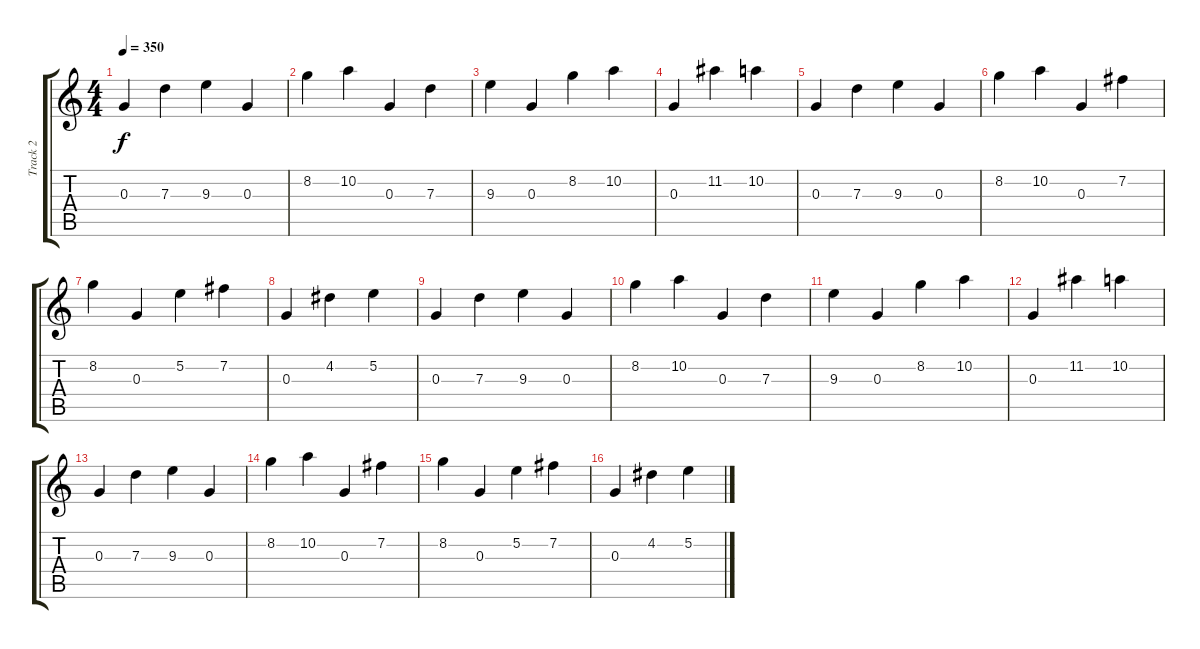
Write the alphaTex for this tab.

\track ("Track 2" "Track 2") {instrument overdrivenguitar}
\staff {score tabs}
\tuning (E4 B3 G3 D3 A2 E2) {hide}
\ts (4 4)
\tempo 350
\clef g2
\ks c
0.3.4{dy f} 7.3.4 9.3.4 0.3.4 |
8.2.4 10.2.4 0.3.4 7.3.4 |
9.3.4 0.3.4 8.2.4 10.2.4 |
0.3.4 11.2.4 10.2.4 |
0.3.4 7.3.4 9.3.4 0.3.4 |
8.2.4 10.2.4 0.3.4 7.2.4 |
8.2.4 0.3.4 5.2.4 7.2.4 |
0.3.4 4.2.4 5.2.4 |
0.3.4 7.3.4 9.3.4 0.3.4 |
8.2.4 10.2.4 0.3.4 7.3.4 |
9.3.4 0.3.4 8.2.4 10.2.4 |
0.3.4 11.2.4 10.2.4 |
0.3.4 7.3.4 9.3.4 0.3.4 |
8.2.4 10.2.4 0.3.4 7.2.4 |
8.2.4 0.3.4 5.2.4 7.2.4 |
0.3.4 4.2.4 5.2.4
